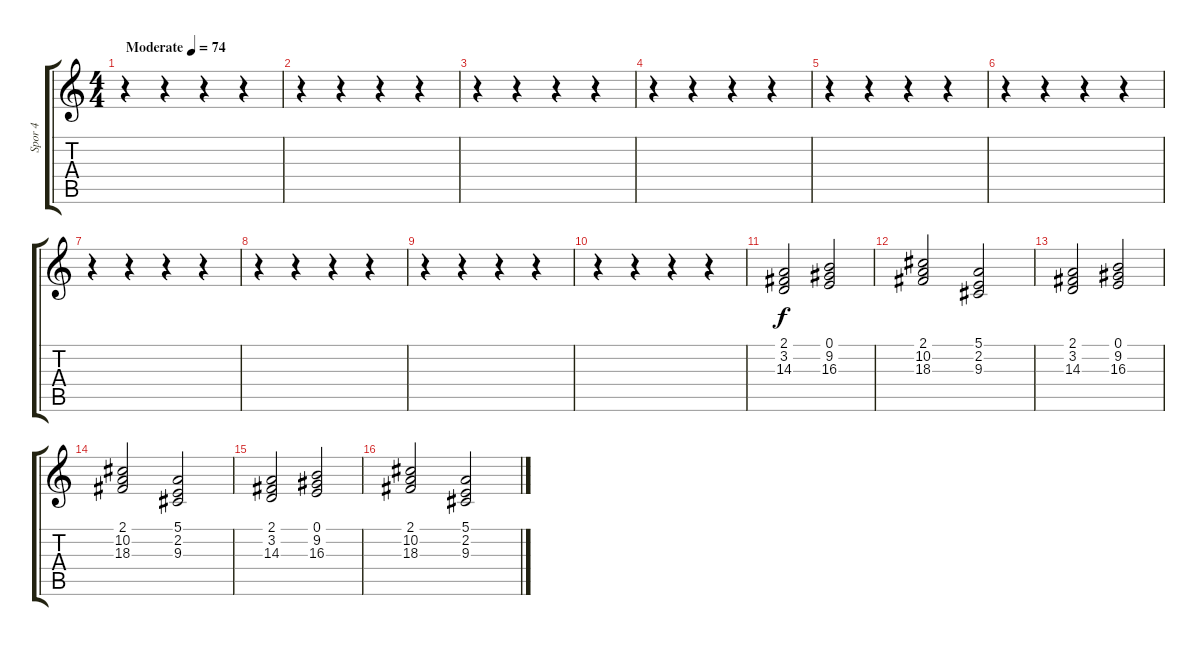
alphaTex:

\track ("Spor 4" "Spor 4") {instrument stringensemble1}
\staff {score tabs}
\tuning (E4 B3 G3 D3 A2 E2) {hide}
\ts (4 4)
\tempo (74 "Moderate")
\clef g2
\ks c
r.4{dy f instrument stringensemble1} r.4 r.4 r.4 |
r.4 r.4 r.4 r.4 |
r.4 r.4 r.4 r.4 |
r.4 r.4 r.4 r.4 |
r.4 r.4 r.4 r.4 |
r.4 r.4 r.4 r.4 |
r.4 r.4 r.4 r.4 |
r.4 r.4 r.4 r.4 |
r.4 r.4 r.4 r.4 |
r.4 r.4 r.4 r.4 |
(2.1 3.2 14.3).2 (0.1 9.2 16.3).2 |
(2.1 10.2 18.3).2 (5.1 2.2 9.3).2 |
(2.1 3.2 14.3).2 (0.1 9.2 16.3).2 |
(2.1 10.2 18.3).2 (5.1 2.2 9.3).2 |
(2.1 3.2 14.3).2 (0.1 9.2 16.3).2 |
(2.1 10.2 18.3).2 (5.1 2.2 9.3).2
